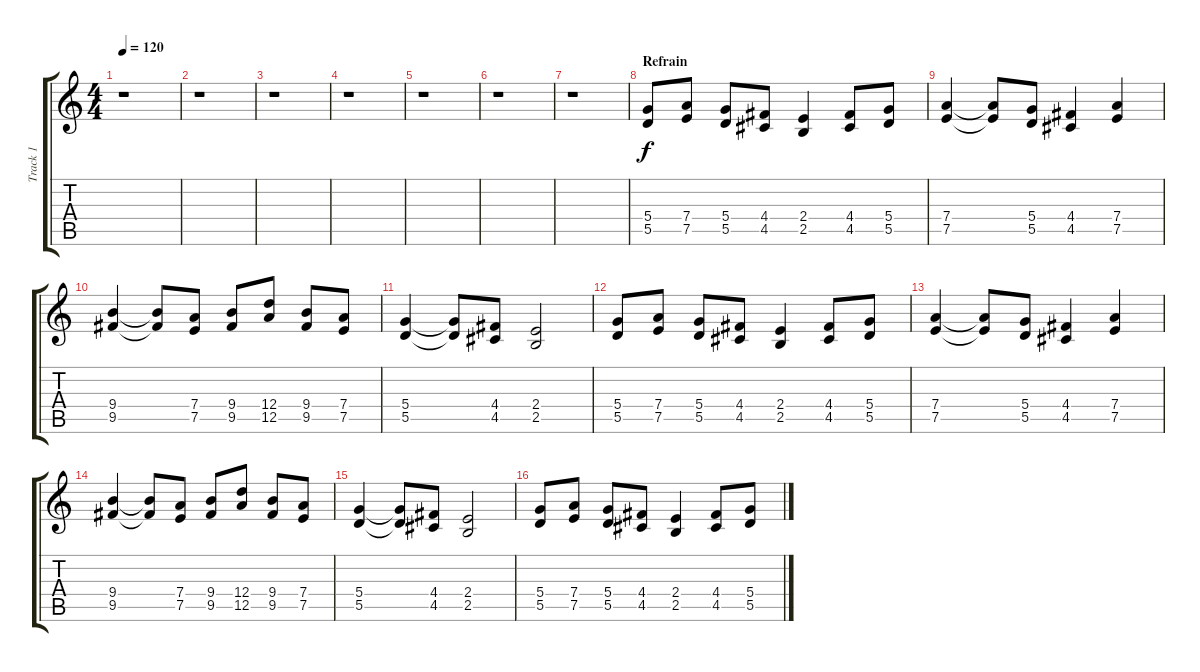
\track ("Track 1" "Track 1") {instrument overdrivenguitar}
\staff {score tabs}
\tuning (E4 B3 G3 D3 A2 E2) {hide}
\ts (4 4)
\tempo 120
\clef g2
\ks c
r.1{dy f} |
r.1 |
r.1 |
r.1 |
r.1 |
r.1 |
r.1 |
\section ("" "Refrain")
(5.4 5.5).8 (7.4 7.5).8 (5.4 5.5).8 (4.4 4.5).8 (2.4 2.5).4 (4.4 4.5).8 (5.4 5.5).8 |
(7.4 7.5).4 (7.4{t} 7.5{t}).8 (5.4 5.5).8 (4.4 4.5).4 (7.4 7.5).4 |
(9.4 9.5).4 (9.4{t} 9.5{t}).8 (7.4 7.5).8 (9.4 9.5).8 (12.4 12.5).8 (9.4 9.5).8 (7.4 7.5).8 |
(5.4 5.5).4 (5.4{t} 5.5{t}).8 (4.4 4.5).8 (2.4 2.5).2 |
(5.4 5.5).8 (7.4 7.5).8 (5.4 5.5).8 (4.4 4.5).8 (2.4 2.5).4 (4.4 4.5).8 (5.4 5.5).8 |
(7.4 7.5).4 (7.4{t} 7.5{t}).8 (5.4 5.5).8 (4.4 4.5).4 (7.4 7.5).4 |
(9.4 9.5).4 (9.4{t} 9.5{t}).8 (7.4 7.5).8 (9.4 9.5).8 (12.4 12.5).8 (9.4 9.5).8 (7.4 7.5).8 |
(5.4 5.5).4 (5.4{t} 5.5{t}).8 (4.4 4.5).8 (2.4 2.5).2 |
(5.4 5.5).8 (7.4 7.5).8 (5.4 5.5).8 (4.4 4.5).8 (2.4 2.5).4 (4.4 4.5).8 (5.4 5.5).8
